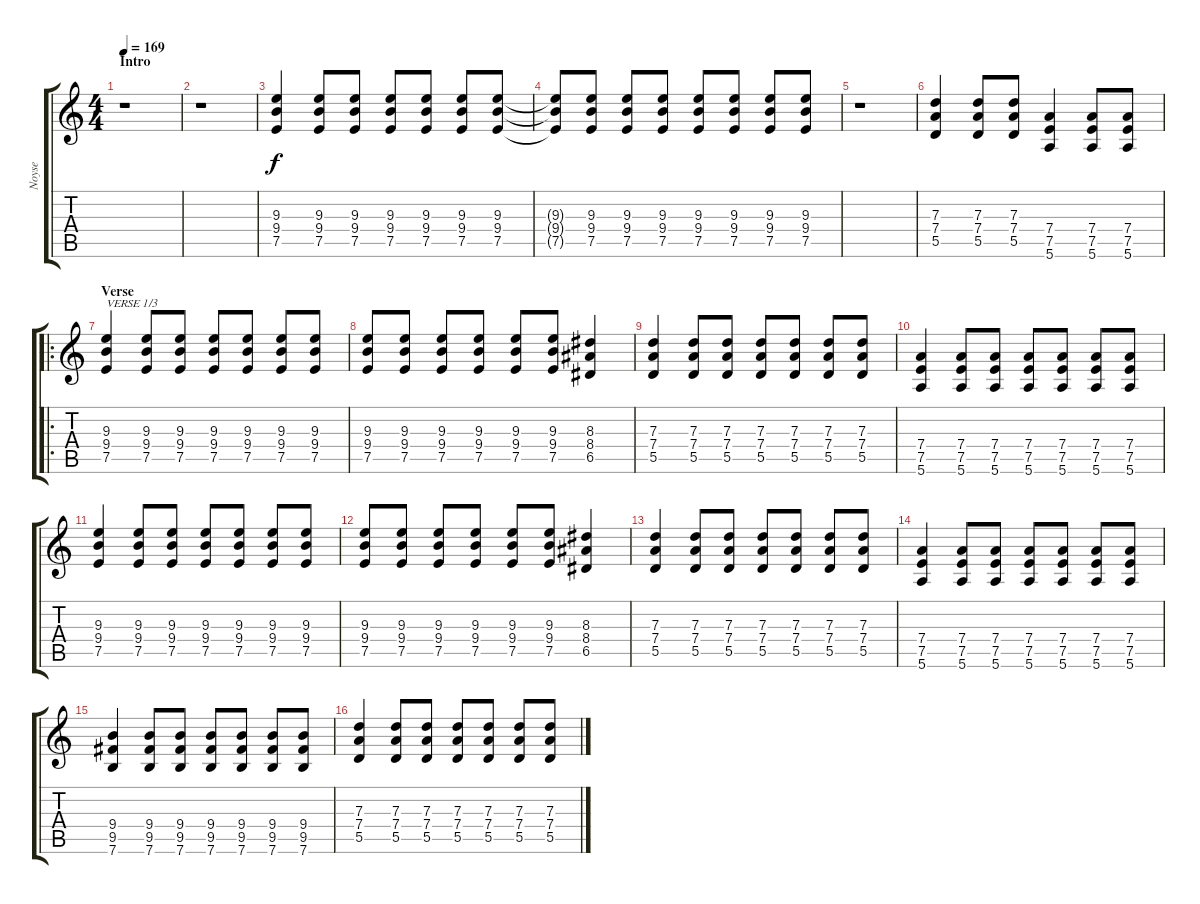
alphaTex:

\track ("Noyse" "Noyse") {instrument distortionguitar}
\staff {score tabs}
\tuning (E4 B3 G3 D3 A2 E2) {hide}
\ts (4 4)
\section ("" "Intro")
\tempo 169
\clef g2
\ks c
r.1{dy f instrument distortionguitar} |
r.1 |
(9.3 9.4 7.5).4 (9.3 9.4 7.5).8 (9.3 9.4 7.5).8 (9.3 9.4 7.5).8 (9.3 9.4 7.5).8 (9.3 9.4 7.5).8 (9.3 9.4 7.5).8 |
(9.3{t} 9.4{t} 7.5{t}).8 (9.3 9.4 7.5).8 (9.3 9.4 7.5).8 (9.3 9.4 7.5).8 (9.3 9.4 7.5).8 (9.3 9.4 7.5).8 (9.3 9.4 7.5).8 (9.3 9.4 7.5).8 |
r.1 |
(7.3 7.4 5.5).4 (7.3 7.4 5.5).8 (7.3 7.4 5.5).8 (7.4 7.5 5.6).4 (7.4 7.5 5.6).8 (7.4 7.5 5.6).8 |
\ro
\section ("" "Verse")
(9.3 9.4 7.5).4{txt "VERSE 1/3"} (9.3 9.4 7.5).8 (9.3 9.4 7.5).8 (9.3 9.4 7.5).8 (9.3 9.4 7.5).8 (9.3 9.4 7.5).8 (9.3 9.4 7.5).8 |
(9.3 9.4 7.5).8 (9.3 9.4 7.5).8 (9.3 9.4 7.5).8 (9.3 9.4 7.5).8 (9.3 9.4 7.5).8 (9.3 9.4 7.5).8 (8.3 8.4 6.5).4 |
(7.3 7.4 5.5).4 (7.3 7.4 5.5).8 (7.3 7.4 5.5).8 (7.3 7.4 5.5).8 (7.3 7.4 5.5).8 (7.3 7.4 5.5).8 (7.3 7.4 5.5).8 |
(7.4 7.5 5.6).4 (7.4 7.5 5.6).8 (7.4 7.5 5.6).8 (7.4 7.5 5.6).8 (7.4 7.5 5.6).8 (7.4 7.5 5.6).8 (7.4 7.5 5.6).8 |
(9.3 9.4 7.5).4 (9.3 9.4 7.5).8 (9.3 9.4 7.5).8 (9.3 9.4 7.5).8 (9.3 9.4 7.5).8 (9.3 9.4 7.5).8 (9.3 9.4 7.5).8 |
(9.3 9.4 7.5).8 (9.3 9.4 7.5).8 (9.3 9.4 7.5).8 (9.3 9.4 7.5).8 (9.3 9.4 7.5).8 (9.3 9.4 7.5).8 (8.3 8.4 6.5).4 |
(7.3 7.4 5.5).4 (7.3 7.4 5.5).8 (7.3 7.4 5.5).8 (7.3 7.4 5.5).8 (7.3 7.4 5.5).8 (7.3 7.4 5.5).8 (7.3 7.4 5.5).8 |
(7.4 7.5 5.6).4 (7.4 7.5 5.6).8 (7.4 7.5 5.6).8 (7.4 7.5 5.6).8 (7.4 7.5 5.6).8 (7.4 7.5 5.6).8 (7.4 7.5 5.6).8 |
(9.4 9.5 7.6).4 (9.4 9.5 7.6).8 (9.4 9.5 7.6).8 (9.4 9.5 7.6).8 (9.4 9.5 7.6).8 (9.4 9.5 7.6).8 (9.4 9.5 7.6).8 |
(7.3 7.4 5.5).4 (7.3 7.4 5.5).8 (7.3 7.4 5.5).8 (7.3 7.4 5.5).8 (7.3 7.4 5.5).8 (7.3 7.4 5.5).8 (7.3 7.4 5.5).8
